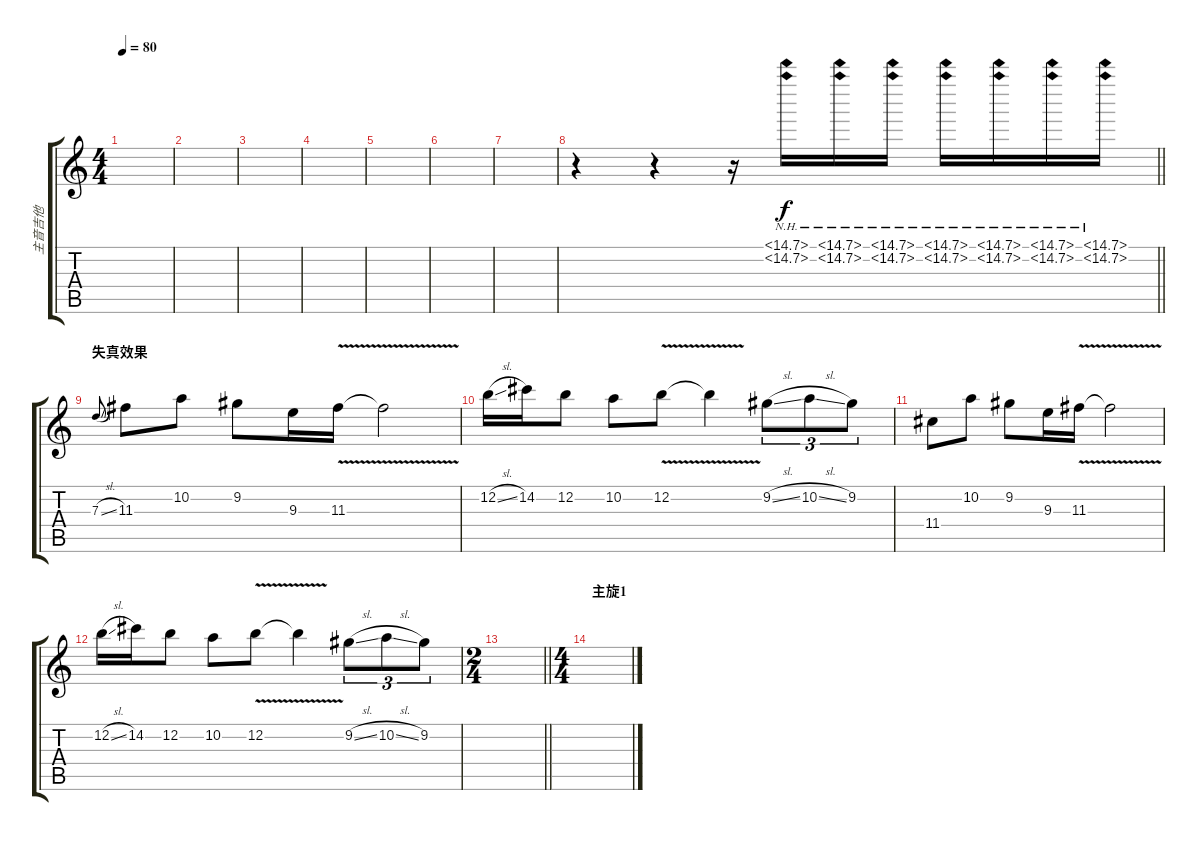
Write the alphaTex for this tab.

\track ("主音吉他" "主音吉他") {instrument distortionguitar}
\staff {score tabs}
\tuning (E4 B3 G3 D3 A2 E2) {hide}
\ts (4 4)
\tempo 80
\clef g2
\ks c
|
|
|
|
|
|
|
\barLineRight lightlight
r.4 r.4 r.16 (14.1{nh} 14.2{nh}).16 (14.1{nh} 14.2{nh}).16 (14.1{nh} 14.2{nh}).16 (14.1{nh} 14.2{nh}).16 (14.1{nh} 14.2{nh}).16 (14.1{nh} 14.2{nh}).16 (14.1{nh} 14.2{nh}).16 |
\section ("" "失真效果")
7.3{sl}.8{gr onbeat dy f} 11.3.8 10.2.8 9.2.8 9.3.16 11.3{v}.16 11.3{t}.2 |
12.2{sl}.16 14.2.16 12.2.8 10.2.8 12.2{v}.8 12.2{t}.4 9.2{sl}.8{tu (3 2)} 10.2{sl}.8{tu (3 2)} 9.2.8{tu (3 2)} |
11.4.8 10.2.8 9.2.8 9.3.16 11.3{v}.16 11.3{t}.2 |
12.2{sl}.16 14.2.16 12.2.8 10.2.8 12.2{v}.8 12.2{t}.4 9.2{sl}.8{tu (3 2)} 10.2{sl}.8{tu (3 2)} 9.2.8{tu (3 2)} |
\ts (2 4)
\barLineRight lightlight
|
\ts (4 4)
\section ("" "主旋1")
